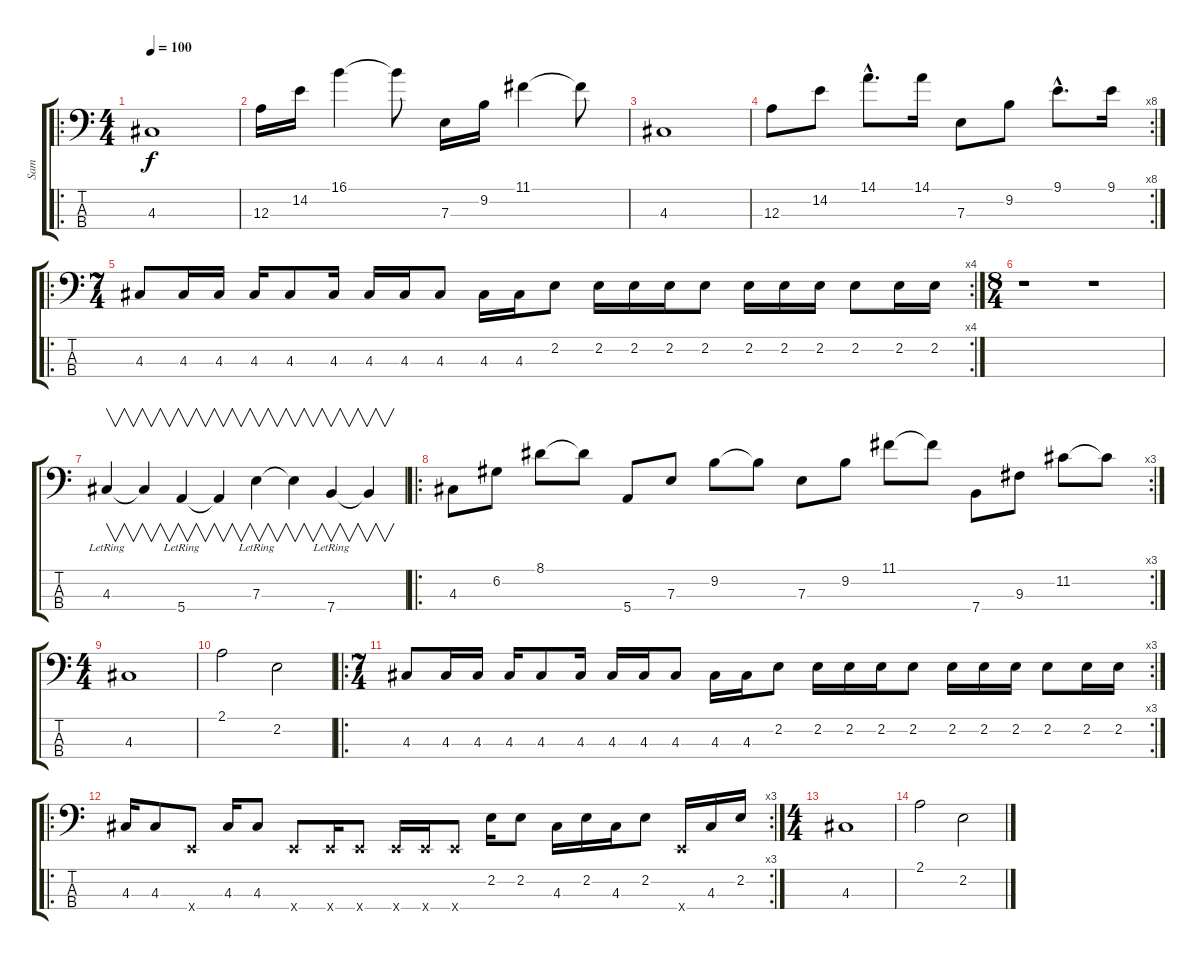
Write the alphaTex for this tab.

\track ("Sam" "Sam") {instrument electricbassfinger}
\staff {score tabs}
\tuning (G2 D2 A1 E1) {hide}
\ro
\ts (4 4)
\tempo 100
\clef f4
\ks c
4.3.1{dy f volume 16} |
12.3.16 14.2.16 16.1.4 16.1{t}.8 7.3.16 9.2.16 11.1.4 11.1{t}.8 |
4.3.1 |
\rc 8
12.3.8 14.2.8 14.1{hac}.8{d} 14.1.16 7.3.8 9.2.8 9.1{hac}.8{d} 9.1.16 |
\ro
\rc 4
\ts (7 4)
4.3.8 4.3.16 4.3.16 4.3.16 4.3.8 4.3.16 4.3.16 4.3.16 4.3.8 4.3.16 4.3.16 2.2.8 2.2.16 2.2.16 2.2.16 2.2.8 2.2.16 2.2.16 2.2.16 2.2.8 2.2.16 2.2.16 |
\ts (8 4)
r.1 r.1 |
4.3{lr}.4{v} 4.3{t}.4{v} 5.4{lr}.4{v} 5.4{t}.4{v} 7.3{lr}.4{v} 7.3{t}.4{v} 7.4{lr}.4{v} 7.4{t}.4{v} |
\ro
\rc 3
4.3.8 6.2.8 8.1.8 8.1{t}.8 5.4.8 7.3.8 9.2.8 9.2{t}.8 7.3.8 9.2.8 11.1.8 11.1{t}.8 7.4.8 9.3.8 11.2.8 11.2{t}.8 |
\ts (4 4)
4.3.1 |
2.1.2 2.2.2 |
\ro
\rc 3
\ts (7 4)
4.3.8 4.3.16 4.3.16 4.3.16 4.3.8 4.3.16 4.3.16 4.3.16 4.3.8 4.3.16 4.3.16 2.2.8 2.2.16 2.2.16 2.2.16 2.2.8 2.2.16 2.2.16 2.2.16 2.2.8 2.2.16 2.2.16 |
\ro
\rc 3
4.3.16 4.3.8 0.4{x}.8 4.3.16 4.3.8 0.4{x}.8 0.4{x}.16 0.4{x}.8 0.4{x}.16 0.4{x}.16 0.4{x}.8 2.2.16 2.2.8 4.3.16 2.2.16 4.3.16 2.2.8 0.4{x}.16 4.3.16 2.2.16 |
\ts (4 4)
4.3.1 |
2.1.2 2.2.2
